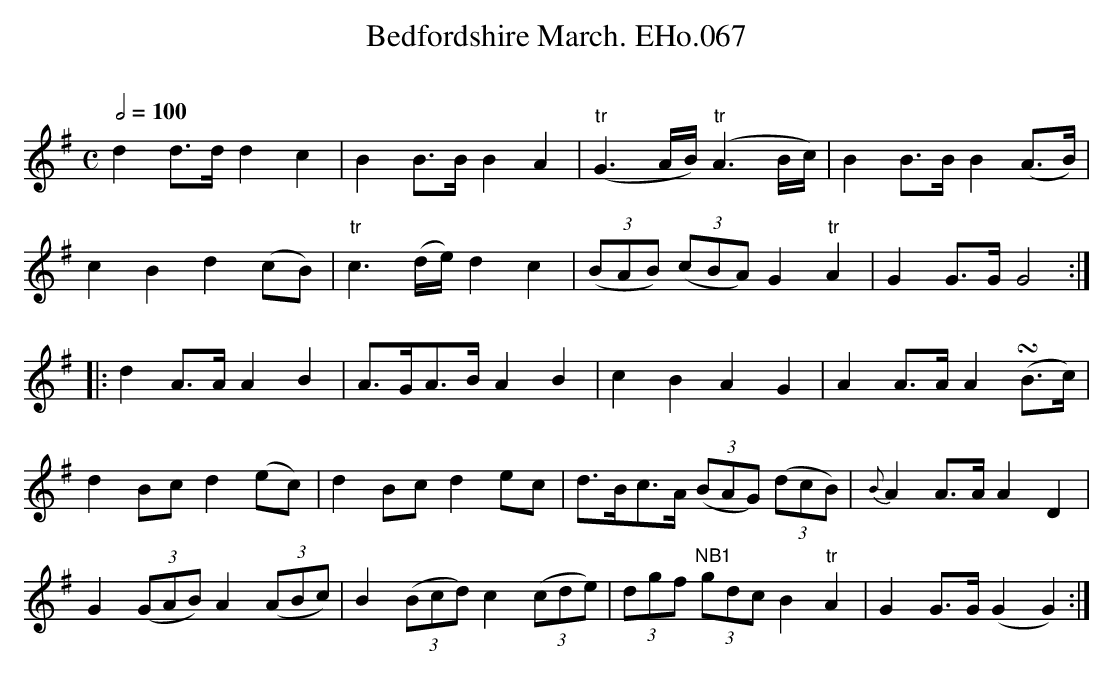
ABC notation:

X:1
T:Bedfordshire March. EHo.067
M:C
L:1/8
Q:1/2=100
O:
K:G
d2d>dd2c2 | B2B>BB2A2 | "tr"(G3A/B/)"tr"(A3B/c/) | B2B>BB2(A>B) |
c2B2d2(cB) | "tr"c3(d/e/)d2c2 | (3(BAB) (3(cBA) G2"tr"A2 | G2G>GG4 :|
|: d2A>AA2B2 | A>GA>B A2B2 | c2B2A2G2 | A2A>AA2(!turn!B>c) |
d2Bcd2(ec) | d2Bcd2 ec | d>Bc>A (3(BAG) (3(dcB) | {B}A2A>A A2D2 |
G2(3(GAB) A2(3(ABc) | B2(3(Bcd)c2(3(cde) | (3dgf "NB1"(3gdc B2"tr"A2 | G2G>G(G2G2) :|
